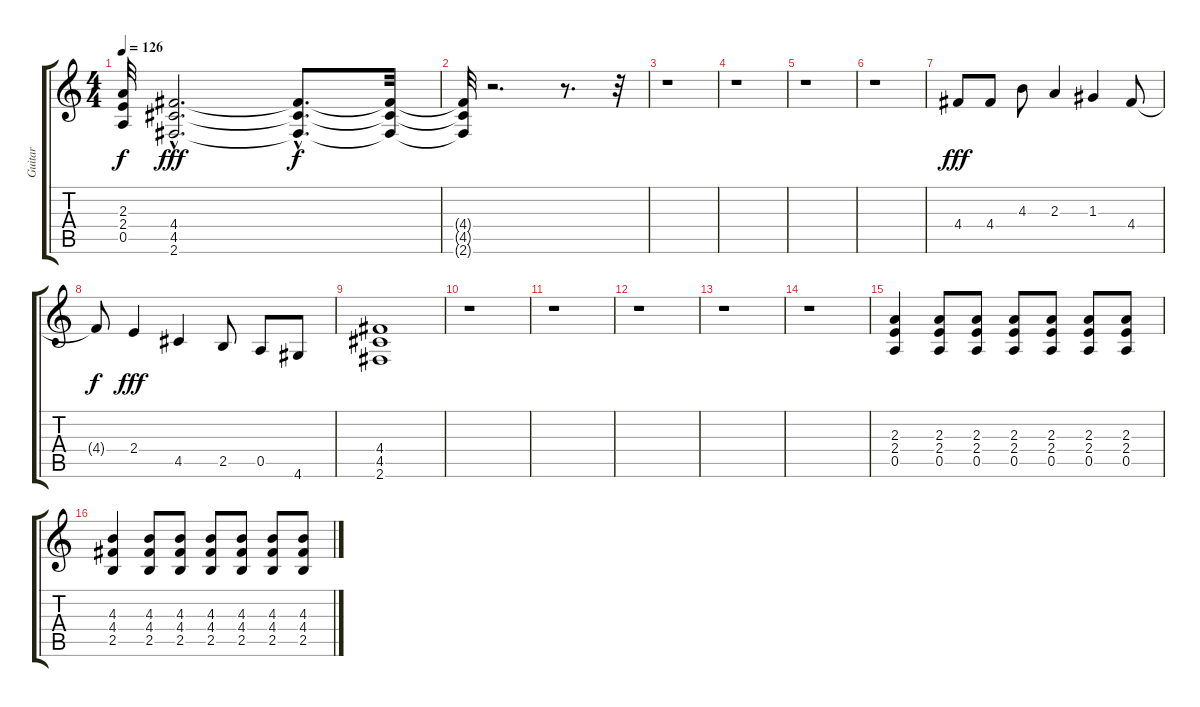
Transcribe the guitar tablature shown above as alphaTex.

\track ("Guitar" "Guitar") {instrument overdrivenguitar}
\staff {score tabs}
\tuning (E4 B3 G3 D3 A2 E2) {hide}
\ts (4 4)
\tempo 126
\clef g2
\ks c
(2.3{t} 2.4{t} 0.5{t}).32{dy f} (4.4{hac} 4.5{hac} 2.6{hac}).2{d dy fff} (4.4{hac t} 4.5{hac t} 2.6{hac t}).8{d dy f} (4.4{t} 4.5{t} 2.6{t}).32 |
(4.4{t} 4.5{t} 2.6{t}).32 r.2{d} r.8{d} r.32 |
r.1 |
r.1 |
r.1 |
r.1 |
4.4.8{dy fff volume 16 balance 8 instrument distortionguitar} 4.4.8 4.3.8 2.3.4 1.3.4 4.4.8 |
4.4{t}.8{dy f} 2.4.4{dy fff} 4.5.4 2.5.8 0.5.8 4.6.8 |
(4.4 4.5 2.6).1 |
r.1 |
r.1 |
r.1 |
r.1 |
r.1 |
(2.3 2.4 0.5).4{volume 16 balance 8 instrument overdrivenguitar} (2.3 2.4 0.5).8 (2.3 2.4 0.5).8 (2.3 2.4 0.5).8 (2.3 2.4 0.5).8 (2.3 2.4 0.5).8 (2.3 2.4 0.5).8 |
(4.3 4.4 2.5).4 (4.3 4.4 2.5).8 (4.3 4.4 2.5).8 (4.3 4.4 2.5).8 (4.3 4.4 2.5).8 (4.3 4.4 2.5).8 (4.3 4.4 2.5).8
